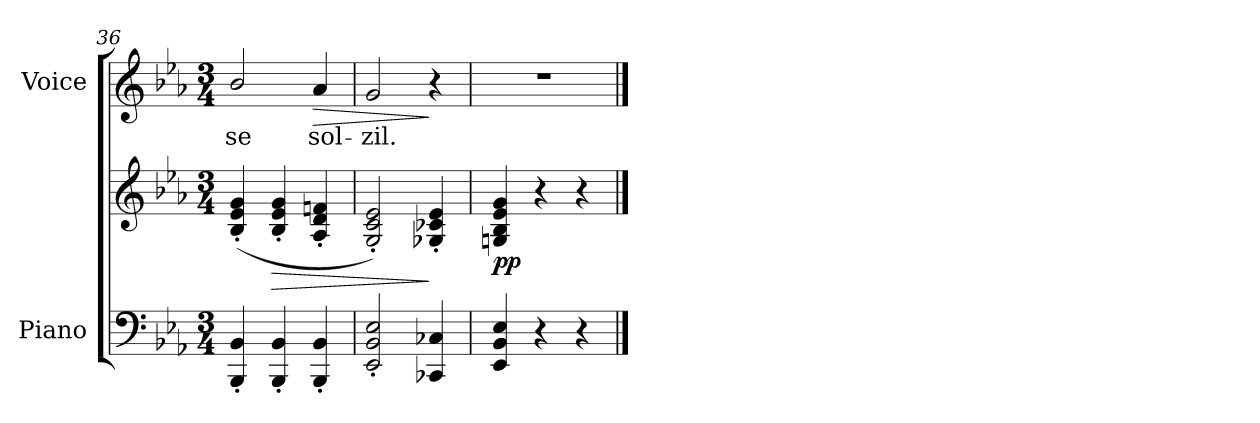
**kern	**kern	**dynam	**kern	**text	**dynam
*part2	*part2	*part2	*part1	*part1	*part1
*staff3	*staff2	*staff2/3	*staff1	*staff1	*staff1
*I"Piano	*	*	*I"Voice	*	*
*I'Pno.	*	*	*I'Voice	*	*
*clefF4	*clefG2	*	*clefG2	*	*
*k[b-e-a-]	*k[b-e-a-]	*	*k[b-e-a-]	*	*
*E-:	*E-:	*	*E-:	*	*
*M3/4	*M3/4	*	*M3/4	*	*
=36	=36	=36	=36	=36	=36
!	!	!	!	!LO:LY:b:color=#000000	!
4BBB-i/' 4BB-i'	(4B-i/' 4e-i' 4gi'	.	2b-i/	se	.
!	!	!LO:HP:b	!	!	!
4BBB-i/' 4BB-i'	4B-i/' 4e-i' 4gi'	>	.	.	.
!	!	!	!	!LO:LY:b:color=#000000	!LO:HP:b
4BBB-i/' 4BB-i'	4A-i/' 4di' 4fni'	.	4a-i/	sol-	>
=37	=37	=37	=37	=37	=37
!	!	!	!	!LO:LY:b:color=#000000	!
2EE-i/' 2BB-i' 2E-i'	2Gi/' 2ci' 2e-i')	.	2gi/	-zil.	.
4CC-Xi/ 4C-Xi	4G-Xi/' 4c-Xi' 4e-i'	]	4r	.	]
=38	=38	=38	=38	=38	=38
!	!	!	!LO:N:vis=1	!	!
4EE-i/ 4BB-i 4E-i	4Gni/ 4B-i 4e-i 4gi	pp	2.r	.	.
4r	4r	.	.	.	.
4r	4r	.	.	.	.
==	==	==	==	==	==
*-	*-	*-	*-	*-	*-
